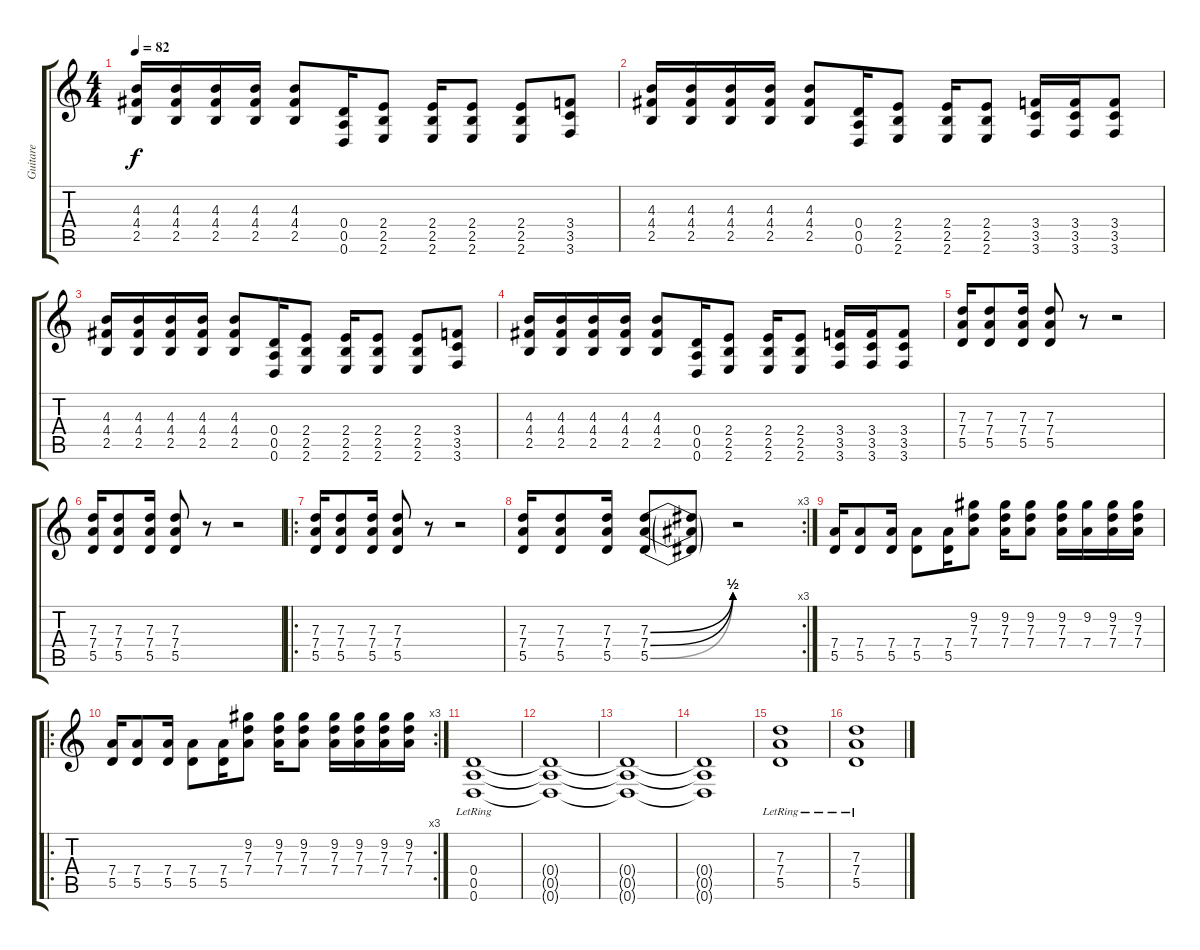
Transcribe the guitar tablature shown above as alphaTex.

\track ("Guitare" "Guitare") {instrument distortionguitar}
\staff {score tabs}
\tuning (E4 B3 G3 D3 A2 D2) {hide}
\ts (4 4)
\tempo 82
\clef g2
\ks c
(4.3 4.4 2.5).16{dy f} (4.3 4.4 2.5).16 (4.3 4.4 2.5).16 (4.3 4.4 2.5).16 (4.3 4.4 2.5).8 (0.4 0.5 0.6).16 (2.4 2.5 2.6).8 (2.4 2.5 2.6).16 (2.4 2.5 2.6).8 (2.4 2.5 2.6).8 (3.4 3.5 3.6).8 |
(4.3 4.4 2.5).16 (4.3 4.4 2.5).16 (4.3 4.4 2.5).16 (4.3 4.4 2.5).16 (4.3 4.4 2.5).8 (0.4 0.5 0.6).16 (2.4 2.5 2.6).8 (2.4 2.5 2.6).16 (2.4 2.5 2.6).8 (3.4 3.5 3.6).16 (3.4 3.5 3.6).16 (3.4 3.5 3.6).8 |
(4.3 4.4 2.5).16 (4.3 4.4 2.5).16 (4.3 4.4 2.5).16 (4.3 4.4 2.5).16 (4.3 4.4 2.5).8 (0.4 0.5 0.6).16 (2.4 2.5 2.6).8 (2.4 2.5 2.6).16 (2.4 2.5 2.6).8 (2.4 2.5 2.6).8 (3.4 3.5 3.6).8 |
(4.3 4.4 2.5).16 (4.3 4.4 2.5).16 (4.3 4.4 2.5).16 (4.3 4.4 2.5).16 (4.3 4.4 2.5).8 (0.4 0.5 0.6).16 (2.4 2.5 2.6).8 (2.4 2.5 2.6).16 (2.4 2.5 2.6).8 (3.4 3.5 3.6).16 (3.4 3.5 3.6).16 (3.4 3.5 3.6).8 |
(7.3 7.4 5.5).16 (7.3 7.4 5.5).8 (7.3 7.4 5.5).16 (7.3 7.4 5.5).8 r.8 r.2 |
(7.3 7.4 5.5).16 (7.3 7.4 5.5).8 (7.3 7.4 5.5).16 (7.3 7.4 5.5).8 r.8 r.2 |
\ro
(7.3 7.4 5.5).16 (7.3 7.4 5.5).8 (7.3 7.4 5.5).16 (7.3 7.4 5.5).8 r.8 r.2 |
\rc 3
(7.3 7.4 5.5).16 (7.3 7.4 5.5).8 (7.3 7.4 5.5).16 (7.3{be (bend 0 0 60 2)} 7.4{be (bend 0 0 60 2)} 5.5{be (bend 0 0 60 2)}).8 (7.3{t} 7.4{t} 5.5{t}).8 r.2 |
(7.4 5.5).16 (7.4 5.5).8 (7.4 5.5).16 (7.4 5.5).8 (7.4 5.5).16 (9.2 7.3 7.4).8 (9.2 7.3 7.4).16 (9.2 7.3 7.4).8 (9.2 7.3 7.4).16 (9.2 7.4).16 (9.2 7.3 7.4).16 (9.2 7.3 7.4).16 |
\ro
\rc 3
(7.4 5.5).16 (7.4 5.5).8 (7.4 5.5).16 (7.4 5.5).8 (7.4 5.5).16 (9.2 7.3 7.4).8 (9.2 7.3 7.4).16 (9.2 7.3 7.4).8 (9.2 7.3 7.4).16 (9.2 7.3 7.4).16 (9.2 7.3 7.4).16 (9.2 7.3 7.4).16 |
(0.4{lr} 0.5{lr} 0.6{lr}).1 |
(0.4{t} 0.5{t} 0.6{t}).1 |
(0.4{t} 0.5{t} 0.6{t}).1 |
(0.4{t} 0.5{t} 0.6{t}).1 |
(7.3{lr} 7.4{lr} 5.5{lr}).1 |
(7.3{lr} 7.4{lr} 5.5{lr}).1
